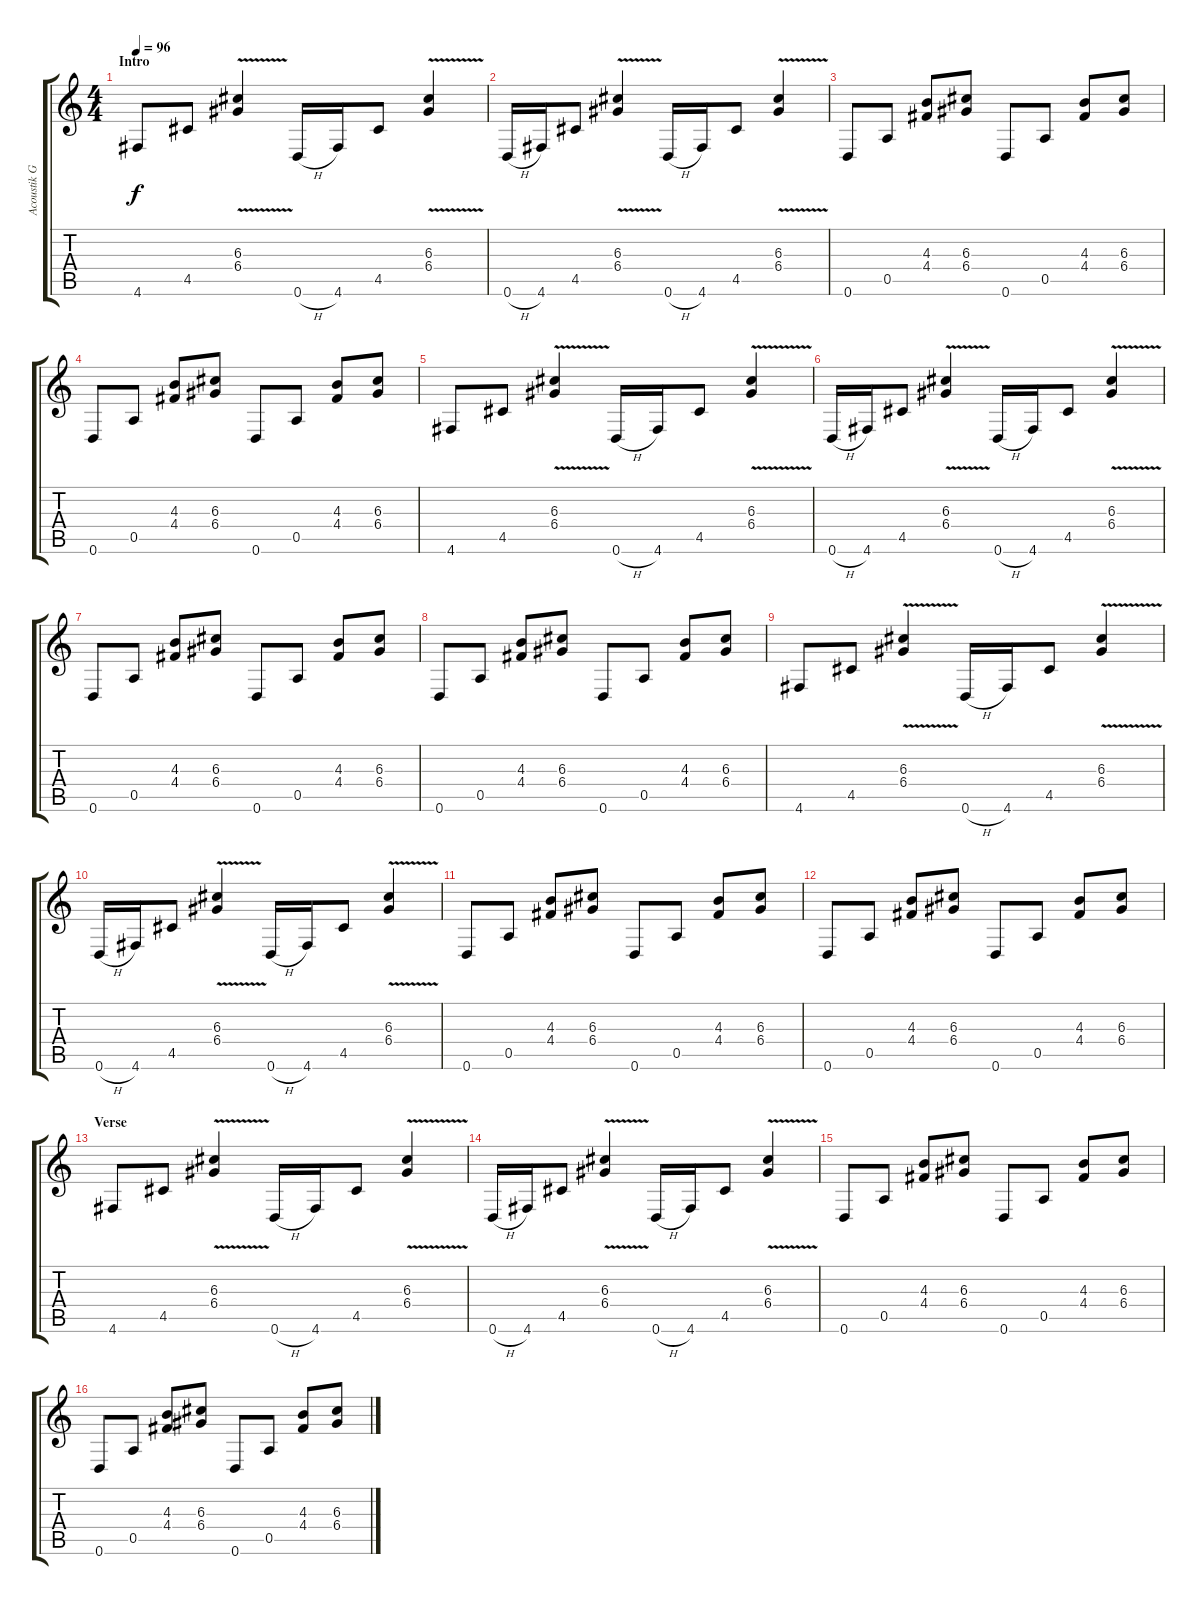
\track ("Acoustik Guitar" "Acoustik G") {instrument acousticguitarsteel}
\staff {score tabs}
\tuning (E4 B3 G3 D3 A2 D2) {hide}
\ts (4 4)
\section ("" "Intro")
\tempo 96
\clef g2
\ks c
4.6.8{dy f instrument acousticguitarsteel} 4.5.8 (6.3{v} 6.4{v}).4 0.6{h}.16 4.6.16 4.5.8 (6.3{v} 6.4{v}).4 |
0.6{h}.16 4.6.16 4.5.8 (6.3{v} 6.4{v}).4 0.6{h}.16 4.6.16 4.5.8 (6.3{v} 6.4{v}).4 |
0.6.8 0.5.8 (4.3 4.4).8 (6.3 6.4).8 0.6.8 0.5.8 (4.3 4.4).8 (6.3 6.4).8 |
0.6.8 0.5.8 (4.3 4.4).8 (6.3 6.4).8 0.6.8 0.5.8 (4.3 4.4).8 (6.3 6.4).8 |
4.6.8 4.5.8 (6.3{v} 6.4{v}).4 0.6{h}.16 4.6.16 4.5.8 (6.3{v} 6.4{v}).4 |
0.6{h}.16 4.6.16 4.5.8 (6.3{v} 6.4{v}).4 0.6{h}.16 4.6.16 4.5.8 (6.3{v} 6.4{v}).4 |
0.6.8 0.5.8 (4.3 4.4).8 (6.3 6.4).8 0.6.8 0.5.8 (4.3 4.4).8 (6.3 6.4).8 |
0.6.8 0.5.8 (4.3 4.4).8 (6.3 6.4).8 0.6.8 0.5.8 (4.3 4.4).8 (6.3 6.4).8 |
4.6.8 4.5.8 (6.3{v} 6.4{v}).4 0.6{h}.16 4.6.16 4.5.8 (6.3{v} 6.4{v}).4 |
0.6{h}.16 4.6.16 4.5.8 (6.3{v} 6.4{v}).4 0.6{h}.16 4.6.16 4.5.8 (6.3{v} 6.4{v}).4 |
0.6.8 0.5.8 (4.3 4.4).8 (6.3 6.4).8 0.6.8 0.5.8 (4.3 4.4).8 (6.3 6.4).8 |
0.6.8 0.5.8 (4.3 4.4).8 (6.3 6.4).8 0.6.8 0.5.8 (4.3 4.4).8 (6.3 6.4).8 |
\section ("" "Verse")
4.6.8 4.5.8 (6.3{v} 6.4{v}).4 0.6{h}.16 4.6.16 4.5.8 (6.3{v} 6.4{v}).4 |
0.6{h}.16 4.6.16 4.5.8 (6.3{v} 6.4{v}).4 0.6{h}.16 4.6.16 4.5.8 (6.3{v} 6.4{v}).4 |
0.6.8 0.5.8 (4.3 4.4).8 (6.3 6.4).8 0.6.8 0.5.8 (4.3 4.4).8 (6.3 6.4).8 |
0.6.8 0.5.8 (4.3 4.4).8 (6.3 6.4).8 0.6.8 0.5.8 (4.3 4.4).8 (6.3 6.4).8
